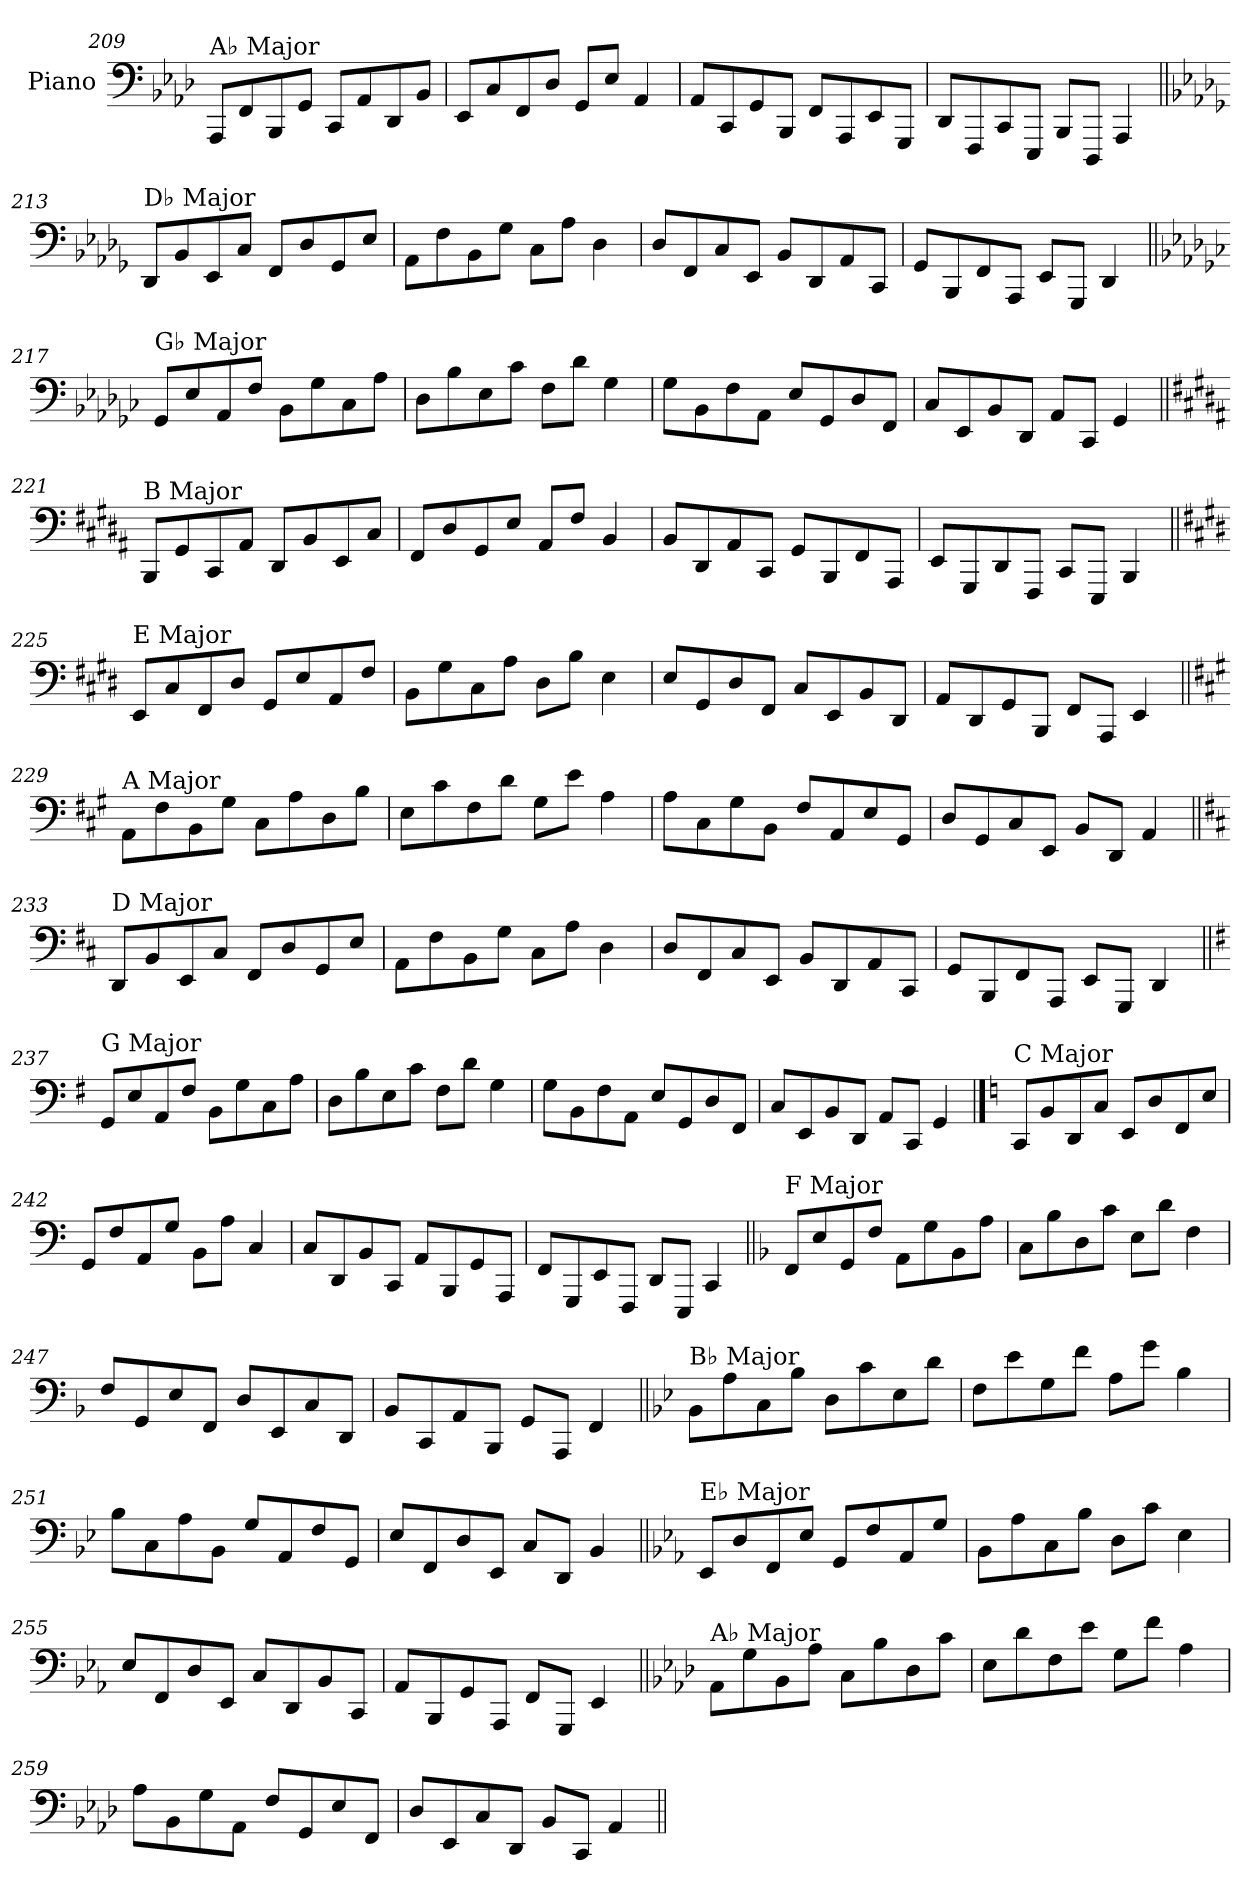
**kern
*part1
*staff1
*I"Piano
*I'Pno.
!!LO:LB:g=z
*clefF4
*k[b-e-a-d-]
=209
!LO:TX:a:t=A♭ Major
8AAA-/L
8FF/
8BBB-/
8GG/J
8CC/L
8AA-/
8DD-/
8BB-/J
=210
8EE-/L
8C/
8FF/
8D-/J
8GG/L
8E-/J
4AA-/
=211
8AA-/L
8CC/
8GG/
8BBB-/J
8FF/L
8AAA-/
8EE-/
8GGG/J
=212
8DD-/L
8FFF/
8CC/
8EEE-/J
8BBB-/L
8DDD-/J
4AAA-/
!!LO:LB:g=z
=213||
*k[b-e-a-d-g-]
!LO:TX:a:t=D♭ Major
8DD-/L
8BB-/
8EE-/
8C/J
8FF/L
8D-/
8GG-/
8E-/J
=214
8AA-\L
8F\
8BB-\
8G-\J
8C\L
8A-\J
4D-\
=215
8D-/L
8FF/
8C/
8EE-/J
8BB-/L
8DD-/
8AA-/
8CC/J
=216
8GG-/L
8BBB-/
8FF/
8AAA-/J
8EE-/L
8GGG-/J
4DD-/
!!LO:LB:g=z
=217||
*k[b-e-a-d-g-c-]
!LO:TX:a:t=G♭ Major
8GG-/L
8E-/
8AA-/
8F/J
8BB-\L
8G-\
8C-\
8A-\J
=218
8D-\L
8B-\
8E-\
8c-\J
8F\L
8d-\J
4G-\
=219
8G-\L
8BB-\
8F\
8AA-\J
8E-/L
8GG-/
8D-/
8FF/J
=220
8C-/L
8EE-/
8BB-/
8DD-/J
8AA-/L
8CC-/J
4GG-/
!!LO:LB:g=z
=221||
*k[f#c#g#d#a#]
!LO:TX:a:t=B Major
8BBB/L
8GG#/
8CC#/
8AA#/J
8DD#/L
8BB/
8EE/
8C#/J
=222
8FF#/L
8D#/
8GG#/
8E/J
8AA#/L
8F#/J
4BB/
=223
8BB/L
8DD#/
8AA#/
8CC#/J
8GG#/L
8BBB/
8FF#/
8AAA#/J
=224
8EE/L
8GGG#/
8DD#/
8FFF#/J
8CC#/L
8EEE/J
4BBB/
!!LO:LB:g=z
=225||
*k[f#c#g#d#]
!LO:TX:a:t=E Major
8EE/L
8C#/
8FF#/
8D#/J
8GG#/L
8E/
8AA/
8F#/J
=226
8BB\L
8G#\
8C#\
8A\J
8D#\L
8B\J
4E\
=227
8E/L
8GG#/
8D#/
8FF#/J
8C#/L
8EE/
8BB/
8DD#/J
=228
8AA/L
8DD#/
8GG#/
8BBB/J
8FF#/L
8AAA/J
4EE/
!!LO:LB:g=z
=229||
*k[f#c#g#]
!LO:TX:a:t=A Major
8AA\L
8F#\
8BB\
8G#\J
8C#\L
8A\
8D\
8B\J
=230
8E\L
8c#\
8F#\
8d\J
8G#\L
8e\J
4A\
=231
8A\L
8C#\
8G#\
8BB\J
8F#/L
8AA/
8E/
8GG#/J
=232
8D/L
8GG#/
8C#/
8EE/J
8BB/L
8DD/J
4AA/
!!LO:LB:g=z
=233||
*k[f#c#]
!LO:TX:a:t=D Major
8DD/L
8BB/
8EE/
8C#/J
8FF#/L
8D/
8GG/
8E/J
=234
8AA\L
8F#\
8BB\
8G\J
8C#\L
8A\J
4D\
=235
8D/L
8FF#/
8C#/
8EE/J
8BB/L
8DD/
8AA/
8CC#/J
=236
8GG/L
8BBB/
8FF#/
8AAA/J
8EE/L
8GGG/J
4DD/
!!LO:LB:g=z
=237||
*k[f#]
!LO:TX:a:t=G Major
8GG/L
8E/
8AA/
8F#/J
8BB\L
8G\
8C\
8A\J
=238
8D\L
8B\
8E\
8c\J
8F#\L
8d\J
4G\
=239
8G\L
8BB\
8F#\
8AA\J
8E/L
8GG/
8D/
8FF#/J
=240
8C/L
8EE/
8BB/
8DD/J
8AA/L
8CC/J
4GG/
!!LO:PB:g=z
==241
*k[]
!LO:TX:a:t=C Major
8CC/L
8BB/
8DD/
8C/J
8EE/L
8D/
8FF/
8E/J
=242
8GG/L
8F/
8AA/
8G/J
8BB\L
8A\J
4C/
=243
8C/L
8DD/
8BB/
8CC/J
8AA/L
8BBB/
8GG/
8AAA/J
=244
8FF/L
8GGG/
8EE/
8FFF/J
8DD/L
8EEE/J
4CC/
!!LO:LB:g=z
=245||
*k[b-]
!LO:TX:a:t=F Major
8FF/L
8E/
8GG/
8F/J
8AA\L
8G\
8BB-\
8A\J
=246
8C\L
8B-\
8D\
8c\J
8E\L
8d\J
4F\
=247
8F/L
8GG/
8E/
8FF/J
8D/L
8EE/
8C/
8DD/J
=248
8BB-/L
8CC/
8AA/
8BBB-/J
8GG/L
8AAA/J
4FF/
!!LO:LB:g=z
=249||
*k[b-e-]
!LO:TX:a:t=B♭ Major
8BB-\L
8A\
8C\
8B-\J
8D\L
8c\
8E-\
8d\J
=250
8F\L
8e-\
8G\
8f\J
8A\L
8g\J
4B-\
=251
8B-\L
8C\
8A\
8BB-\J
8G/L
8AA/
8F/
8GG/J
=252
8E-/L
8FF/
8D/
8EE-/J
8C/L
8DD/J
4BB-/
!!LO:LB:g=z
=253||
*k[b-e-a-]
!LO:TX:a:t=E♭ Major
8EE-/L
8D/
8FF/
8E-/J
8GG/L
8F/
8AA-/
8G/J
=254
8BB-\L
8A-\
8C\
8B-\J
8D\L
8c\J
4E-\
=255
8E-/L
8FF/
8D/
8EE-/J
8C/L
8DD/
8BB-/
8CC/J
=256
8AA-/L
8BBB-/
8GG/
8AAA-/J
8FF/L
8GGG/J
4EE-/
!!LO:LB:g=z
=257||
*k[b-e-a-d-]
!LO:TX:a:t=A♭ Major
8AA-\L
8G\
8BB-\
8A-\J
8C\L
8B-\
8D-\
8c\J
=258
8E-\L
8d-\
8F\
8e-\J
8G\L
8f\J
4A-\
=259
8A-\L
8BB-\
8G\
8AA-\J
8F/L
8GG/
8E-/
8FF/J
=260
8D-/L
8EE-/
8C/
8DD-/J
8BB-/L
8CC/J
4AA-/
=||
*-
